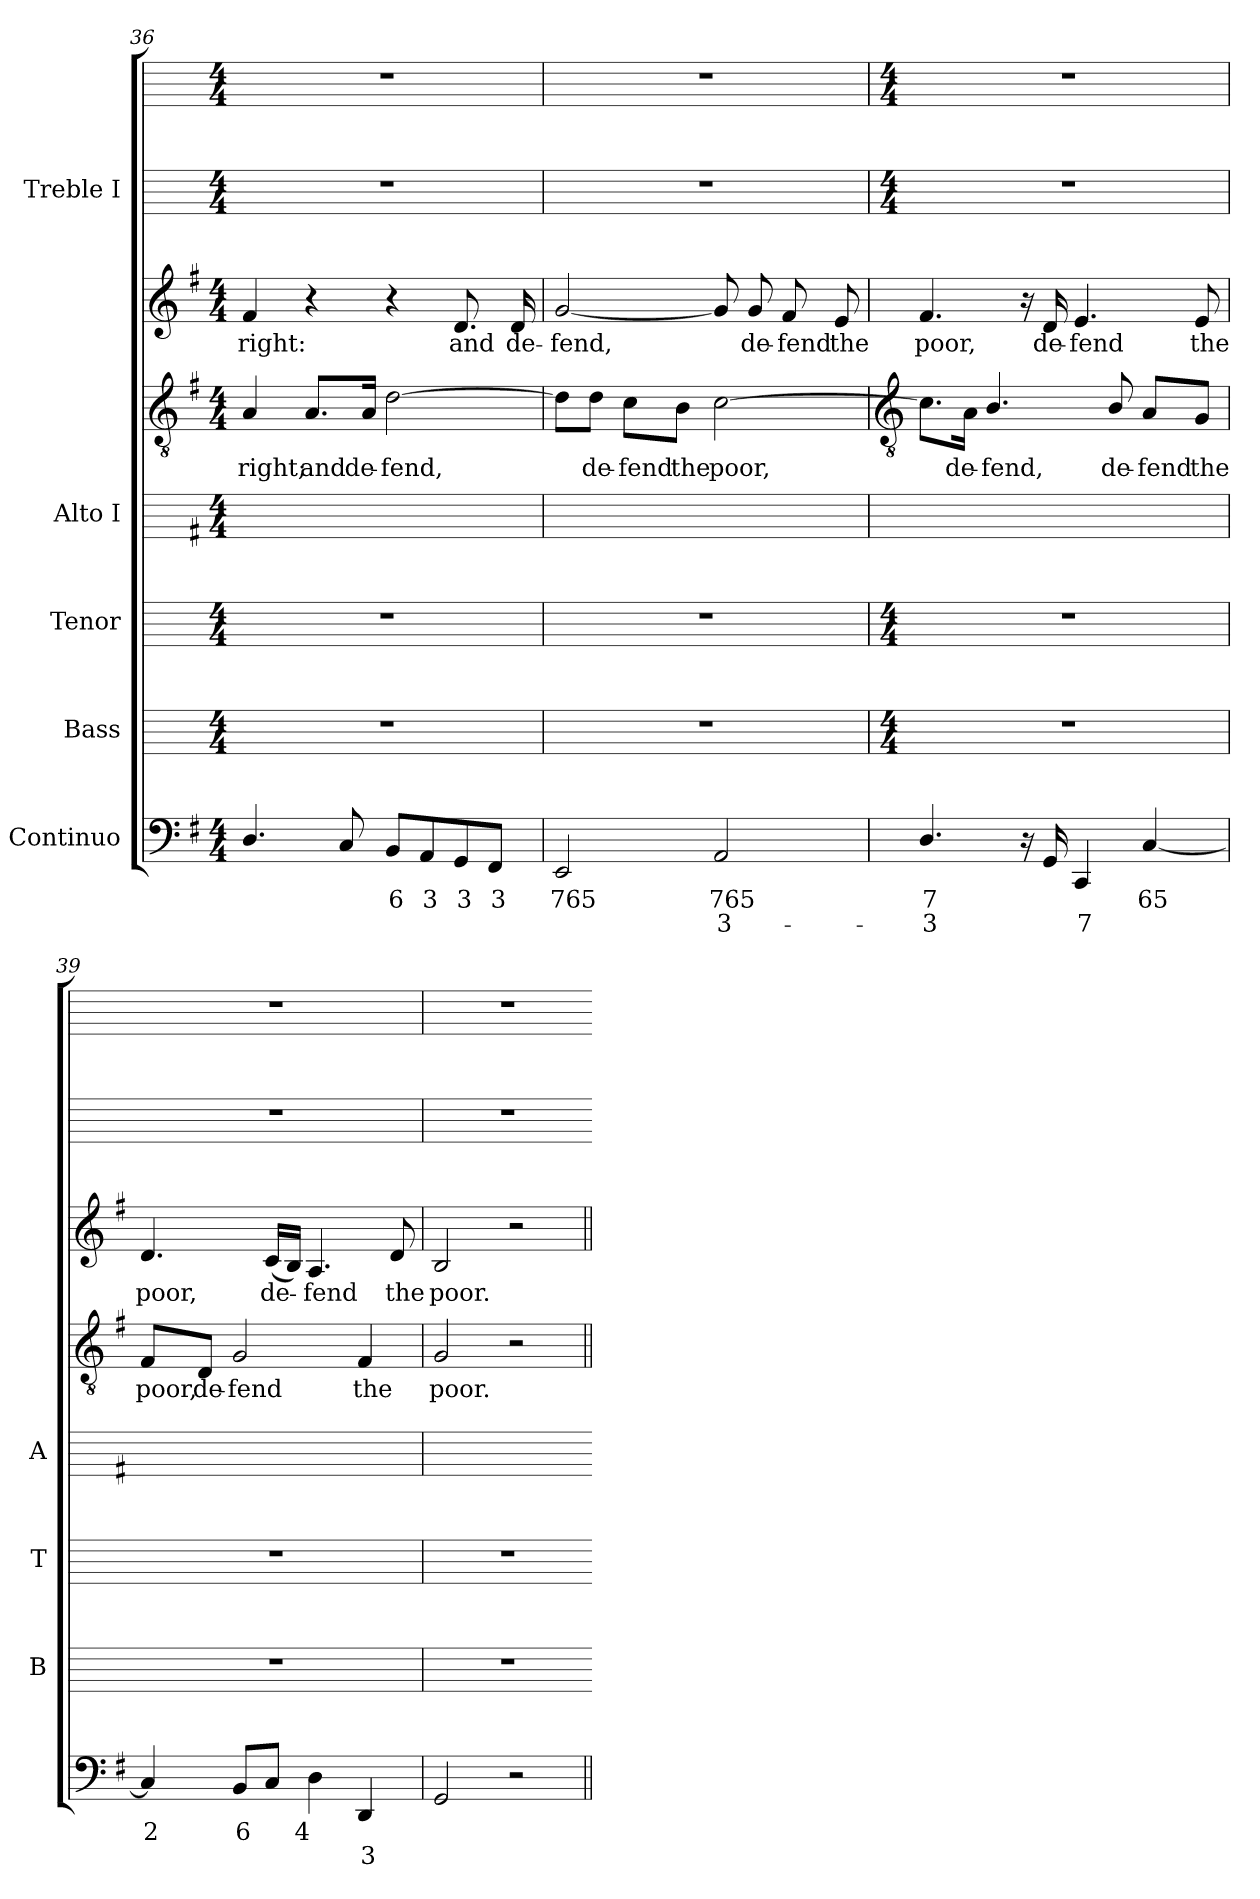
**kern	**text	**text	**kern	**kern	**kern	**kern	**text	**kern	**text	**kern	**kern
*part5	*part5	*part5	*part4	*part3	*part2	*part2	*part2	*part2	*part2	*part1	*part1
*staff8	*staff8	*staff8	*staff7	*staff6	*staff5	*staff4	*staff4	*staff3	*staff3	*staff2	*staff1
*I"Continuo	*	*	*I"Bass	*I"Tenor	*I"Alto I	*	*	*	*	*I"Treble I	*
*	*	*	*I'B	*I'T	*I'A	*	*	*	*	*	*
*clefF4	*	*	*	*	*	*clefGv2	*	*clefG2	*	*	*
*k[f#]	*	*	*	*	*k[f#]	*k[f#]	*	*k[f#]	*	*	*
*G:	*	*	*	*	*G:	*G:	*	*G:	*	*	*
*M4/4	*	*	*M4/4	*M4/4	*M4/4	*M4/4	*	*M4/4	*	*M4/4	*M4/4
=36	=36	=36	=36	=36	=36	=36	=36	=36	=36	=36	=36
!	!	!	!	!	!	!	!LO:LY:b	!	!LO:LY:b	!	!
4.D/	.	.	1r	1r	1ryy	4A	-right;	4f#	right:	1r	1r
!	!	!	!	!	!	!	!LO:LY:b	!	!	!	!
.	.	.	.	.	.	8.A/L	and	4r	.	.	.
8C	.	.	.	.	.	.	.	.	.	.	.
!	!	!	!	!	!	!	!LO:LY:b	!	!	!	!
.	.	.	.	.	.	16A/Jk	de-	.	.	.	.
!	!LO:LY:b	!	!	!	!	!	!LO:LY:b	!	!	!	!
8BBL	6	.	.	.	.	[2d	-fend,	4r	.	.	.
!	!LO:LY:b	!	!	!	!	!	!	!	!	!	!
8AA	3	.	.	.	.	.	.	.	.	.	.
!	!LO:LY:b	!	!	!	!	!	!	!	!LO:LY:b	!	!
8GG	3	.	.	.	.	.	.	8.d	and	.	.
!	!LO:LY:b	!	!	!	!	!	!	!	!	!	!
8FF#J	3	.	.	.	.	.	.	.	.	.	.
!	!	!	!	!	!	!	!	!	!LO:LY:b	!	!
.	.	.	.	.	.	.	.	16d	de-	.	.
=37	=37	=37	=37	=37	=37	=37	=37	=37	=37	=37	=37
!	!LO:LY:b	!	!	!	!	!	!	!	!LO:LY:b	!	!
2EE	765	.	1r	1r	1ryy	8d\L]	.	[2g	fend,	1r	1r
!	!	!	!	!	!	!	!LO:LY:b	!	!	!	!
.	.	.	.	.	.	8d\J	de-	.	.	.	.
!	!	!	!	!	!	!	!LO:LY:b	!	!	!	!
.	.	.	.	.	.	8c\L	-fend	.	.	.	.
!	!	!	!	!	!	!	!LO:LY:b	!	!	!	!
.	.	.	.	.	.	8B\J	the	.	.	.	.
!	!LO:LY:b	!LO:LY:b	!	!	!	!	!LO:LY:b	!	!	!	!
2AA	765	3-	.	.	.	[2c	poor,	8g]	.	.	.
!	!	!	!	!	!	!	!	!	!LO:LY:b	!	!
.	.	.	.	.	.	.	.	8g	de-	.	.
!	!	!	!	!	!	!	!	!	!LO:LY:b	!	!
.	.	.	.	.	.	.	.	8f#	-fend	.	.
!	!	!	!	!	!	!	!	!	!LO:LY:b	!	!
.	.	.	.	.	.	.	.	8e	the	.	.
!!LO:LB:g=z
=38	=38	=38	=38	=38	=38	=38	=38	=38	=38	=38	=38
*	*	*	*	*	*	*clefGv2	*	*	*	*	*
*	*	*	*M4/4	*M4/4	*	*	*	*	*	*M4/4	*M4/4
!	!LO:LY:b	!LO:LY:b	!	!	!	!	!	!	!LO:LY:b	!	!
4.D/	7	3	1r	1r	1ryy	8.c\L]	.	4.f#	poor,	1r	1r
!	!	!	!	!	!	!	!LO:LY:b	!	!	!	!
.	.	.	.	.	.	16A\Jk	de-	.	.	.	.
!	!	!	!	!	!	!	!LO:LY:b	!	!	!	!
.	.	.	.	.	.	4.B/	-fend,	.	.	.	.
16r	.	.	.	.	.	.	.	16r	.	.	.
!	!	!	!	!	!	!	!	!	!LO:LY:b	!	!
16GG	.	.	.	.	.	.	.	16d	de-	.	.
!	!	!LO:LY:b	!	!	!	!	!	!	!LO:LY:b	!	!
4CC	.	7	.	.	.	.	.	4.e	-fend	.	.
!	!	!	!	!	!	!	!LO:LY:b	!	!	!	!
.	.	.	.	.	.	8B/	de-	.	.	.	.
!	!LO:LY:b	!	!	!	!	!	!LO:LY:b	!	!	!	!
[4C	65	.	.	.	.	8A/L	-fend	.	.	.	.
!	!	!	!	!	!	!	!LO:LY:b	!	!LO:LY:b	!	!
.	.	.	.	.	.	8G/J	the	8e	the	.	.
=39	=39	=39	=39	=39	=39	=39	=39	=39	=39	=39	=39
!	!LO:LY:b	!	!	!	!	!	!LO:LY:b	!	!LO:LY:b	!	!
4C]	2	.	1r	1r	1ryy	8F#/L	poor,	4.d	poor,	1r	1r
!	!	!	!	!	!	!	!LO:LY:b	!	!	!	!
.	.	.	.	.	.	8D/J	de-	.	.	.	.
!	!LO:LY:b	!	!	!	!	!	!LO:LY:b	!	!	!	!
8BBL	6	.	.	.	.	2G	-fend	.	.	.	.
!	!	!	!	!	!	!	!	!	!LO:LY:b	!	!
8CJ	.	.	.	.	.	.	.	(<16cLL	de-	.	.
.	.	.	.	.	.	.	.	16BJJ)	.	.	.
!	!LO:LY:b	!	!	!	!	!	!	!	!LO:LY:b	!	!
4D	4	.	.	.	.	.	.	4.A	fend	.	.
!	!	!LO:LY:b	!	!	!	!	!LO:LY:b	!	!	!	!
4DD	.	3	.	.	.	4F#	the	.	.	.	.
!	!	!	!	!	!	!	!	!	!LO:LY:b	!	!
.	.	.	.	.	.	.	.	8d	the	.	.
=40	=40	=40	=40	=40	=40	=40	=40	=40	=40	=40	=40
!	!	!	!	!	!	!	!LO:LY:b	!	!LO:LY:b	!	!
2GG	.	.	1r	1r	1ryy	2G	poor.	2B	poor.	1r	1r
2r	.	.	.	.	.	2r	.	2r	.	.	.
=||	=	=	=	=	=||	=||	=	=||	=	=	=
*-	*-	*-	*-	*-	*-	*-	*-	*-	*-	*-	*-
